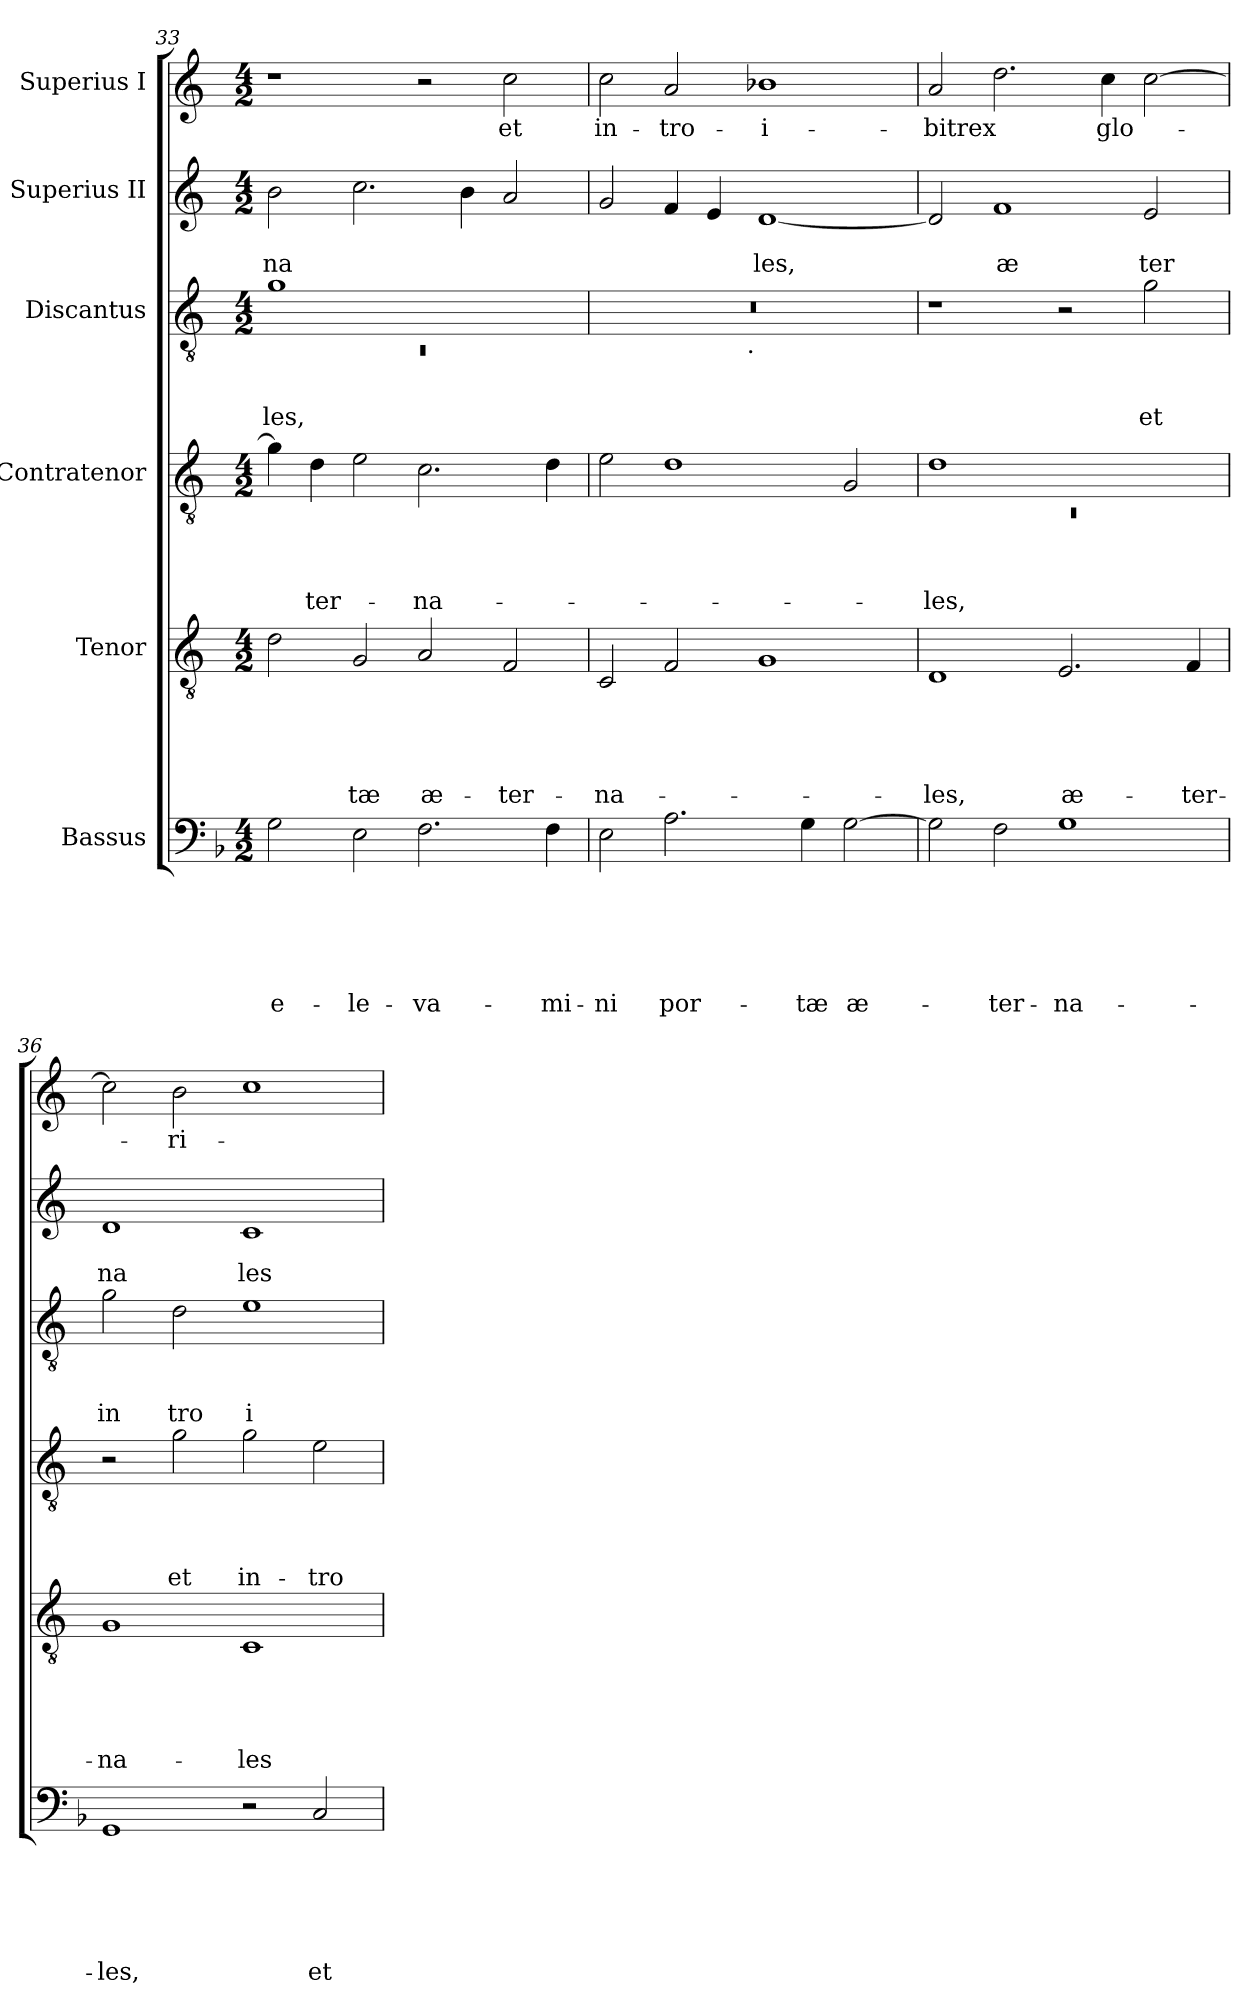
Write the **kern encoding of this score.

**kern	**text	**text	**text	**text	**text	**text	**kern	**text	**text	**text	**text	**text	**kern	**text	**text	**text	**text	**kern	**text	**text	**text	**kern	**text	**text	**kern	**text
*part6	*part6	*part6	*part6	*part6	*part6	*part6	*part5	*part5	*part5	*part5	*part5	*part5	*part4	*part4	*part4	*part4	*part4	*part3	*part3	*part3	*part3	*part2	*part2	*part2	*part1	*part1
*staff6	*staff6	*staff6	*staff6	*staff6	*staff6	*staff6	*staff5	*staff5	*staff5	*staff5	*staff5	*staff5	*staff4	*staff4	*staff4	*staff4	*staff4	*staff3	*staff3	*staff3	*staff3	*staff2	*staff2	*staff2	*staff1	*staff1
*I"Bassus	*	*	*	*	*	*	*I"Tenor	*	*	*	*	*	*I"Contratenor	*	*	*	*	*I"Discantus	*	*	*	*I"Superius II	*	*	*I"Superius I	*
*clefF4	*	*	*	*	*	*	*clefGv2	*	*	*	*	*	*clefGv2	*	*	*	*	*clefGv2	*	*	*	*clefG2	*	*	*clefG2	*
*	*	*	*	*	*	*	*ITrd-3c-5	*	*	*	*	*	*ITrd-3c-5	*	*	*	*	*ITrd-3c-5	*	*	*	*ITrd-3c-5	*	*	*ITrd-3c-5	*
*k[b-]	*	*	*	*	*	*	*k[b-]	*	*	*	*	*	*k[b-]	*	*	*	*	*k[b-]	*	*	*	*k[b-]	*	*	*k[b-]	*
*F:	*	*	*	*	*	*	*F:	*	*	*	*	*	*F:	*	*	*	*	*F:	*	*	*	*F:	*	*	*F:	*
*M4/2	*	*	*	*	*	*	*M4/2	*	*	*	*	*	*M4/2	*	*	*	*	*M4/2	*	*	*	*M4/2	*	*	*M4/2	*
=33	=33	=33	=33	=33	=33	=33	=33	=33	=33	=33	=33	=33	=33	=33	=33	=33	=33	=33	=33	=33	=33	=33	=33	=33	=33	=33
*	*	*	*	*	*	*	*	*	*	*	*	*	*	*	*	*	*	*^	*	*	*	*	*	*	*	*
!	!	!	!	!	!	!LO:LY:b	!	!	!	!	!	!	!	!	!	!	!	!	!LO:N:vis=1	!	!	!LO:LY:b	!	!	!LO:LY:b	!	!
2G\	.	.	.	.	.	e-	2g\	.	.	.	.	.	4cc\]	.	.	.	.	1cc	0rC	.	.	les,	2ee\	.	na	1r	.
!	!	!	!	!	!	!	!	!	!	!	!	!	!	!	!	!	!LO:LY:b	!	!	!	!	!	!	!	!	!	!
.	.	.	.	.	.	.	.	.	.	.	.	.	4g\	.	.	.	-ter-	.	.	.	.	.	.	.	.	.	.
!	!	!	!	!	!	!LO:LY:b	!	!	!	!	!	!LO:LY:b	!	!	!	!	!	!	!	!	!	!	!	!	!	!	!
2E\	.	.	.	.	.	-le-	2c/	.	.	.	.	-tæ	2a\	.	.	.	.	.	.	.	.	.	2.ff\	.	.	.	.
!	!	!	!	!	!	!LO:LY:b	!	!	!	!	!	!LO:LY:b	!	!	!	!	!LO:LY:b	!	!	!	!	!	!	!	!	!	!
2.F\	.	.	.	.	.	-va-	2d/	.	.	.	.	æ-	2.f\	.	.	.	-na-	1ryy	.	.	.	.	.	.	.	2r	.
.	.	.	.	.	.	.	.	.	.	.	.	.	.	.	.	.	.	.	.	.	.	.	4ee\	.	.	.	.
!	!	!	!	!	!	!	!	!	!	!	!	!LO:LY:b	!	!	!	!	!	!	!	!	!	!	!	!	!	!	!LO:LY:b
.	.	.	.	.	.	.	2B-/	.	.	.	.	-ter-	.	.	.	.	.	.	.	.	.	.	2dd/	.	.	2ff\	et
!	!	!	!	!	!	!LO:LY:b	!	!	!	!	!	!	!	!	!	!	!	!	!	!	!	!	!	!	!	!	!
4F\	.	.	.	.	.	-mi-	.	.	.	.	.	.	4g\	.	.	.	.	.	.	.	.	.	.	.	.	.	.
=34	=34	=34	=34	=34	=34	=34	=34	=34	=34	=34	=34	=34	=34	=34	=34	=34	=34	=34	=34	=34	=34	=34	=34	=34	=34	=34	=34
!	!	!	!	!	!	!LO:LY:b	!	!	!	!	!	!LO:LY:b	!	!	!	!	!	!	!	!	!	!	!	!	!	!	!LO:LY:b
2E\	.	.	.	.	.	-ni	2F/	.	.	.	.	-na-	2a\	.	.	.	.	0r	2ryy	.	.	.	2cc/	.	.	2ff\	in-
!	!	!	!	!	!	!LO:LY:b	!	!	!	!	!	!	!	!	!	!	!	!	!	!	!	!	!	!	!	!	!LO:LY:b
2.A\	.	.	.	.	.	por-	2B-/	.	.	.	.	.	1g	.	.	.	.	.	4...ryy	.	.	.	4b-/	.	.	2dd/	-tro-
.	.	.	.	.	.	.	.	.	.	.	.	.	.	.	.	.	.	.	.	.	.	.	4a/	.	.	.	.
!	!	!	!	!	!	!	!	!	!	!	!	!	!	!	!	!	!	!	!LO:TX:b:t=.	!	!	!	!	!	!	!	!
.	.	.	.	.	.	.	.	.	.	.	.	.	.	.	.	.	.	.	1ryy	.	.	.	.	.	.	.	.
!	!	!	!	!	!	!	!	!	!	!	!	!	!	!	!	!	!	!	!	!	!	!	!	!	!LO:LY:b	!	!LO:LY:b
.	.	.	.	.	.	.	1c	.	.	.	.	.	.	.	.	.	.	.	.	.	.	.	[<1g	.	les,	1ee-X	-i-
!	!	!	!	!	!	!LO:LY:b	!	!	!	!	!	!	!	!	!	!	!	!	!	!	!	!	!	!	!	!	!
4G\	.	.	.	.	.	-tæ	.	.	.	.	.	.	.	.	.	.	.	.	.	.	.	.	.	.	.	.	.
!	!	!	!	!	!	!LO:LY:b	!	!	!	!	!	!	!	!	!	!	!	!	!	!	!	!	!	!	!	!	!
[>2G\	.	.	.	.	.	æ-	.	.	.	.	.	.	2c/	.	.	.	.	.	.	.	.	.	.	.	.	.	.
.	.	.	.	.	.	.	.	.	.	.	.	.	.	.	.	.	.	.	32ryy	.	.	.	.	.	.	.	.
=35	=35	=35	=35	=35	=35	=35	=35	=35	=35	=35	=35	=35	=35	=35	=35	=35	=35	=35	=35	=35	=35	=35	=35	=35	=35	=35	=35
*	*	*	*	*	*	*	*	*	*	*	*	*	*^	*	*	*	*	*	*	*	*	*	*	*	*	*	*
!	!	!	!	!	!	!	!	!	!	!	!	!LO:LY:b	!	!LO:N:vis=1	!	!	!	!LO:LY:b	!	!	!	!	!	!	!	!	!	!LO:LY:b
*	*	*	*	*	*	*	*	*	*	*	*	*	*	*	*	*	*	*	*v	*v	*	*	*	*	*	*	*	*
2G\]	.	.	.	.	.	.	1G	.	.	.	.	-les,	1g	0rC	.	.	.	-les,	1r	.	.	.	2g/]	.	.	2dd/	-bitrex
!	!	!	!	!	!	!LO:LY:b	!	!	!	!	!	!	!	!	!	!	!	!	!	!	!	!	!	!	!LO:LY:b	!	!
2F\	.	.	.	.	.	-ter-	.	.	.	.	.	.	.	.	.	.	.	.	.	.	.	.	1b-	.	æ	2.gg\	.
!	!	!	!	!	!	!LO:LY:b	!	!	!	!	!	!LO:LY:b	!	!	!	!	!	!	!	!	!	!	!	!	!	!	!
1G	.	.	.	.	.	-na-	2.A/	.	.	.	.	æ-	1ryy	.	.	.	.	.	2r	.	.	.	.	.	.	.	.
!	!	!	!	!	!	!	!	!	!	!	!	!	!	!	!	!	!	!	!	!	!	!	!	!	!	!	!LO:LY:b
.	.	.	.	.	.	.	.	.	.	.	.	.	.	.	.	.	.	.	.	.	.	.	.	.	.	4ff\	glo-
!	!	!	!	!	!	!	!	!	!	!	!	!	!	!	!	!	!	!	!	!	!	!LO:LY:b	!	!	!LO:LY:b	!	!
.	.	.	.	.	.	.	.	.	.	.	.	.	.	.	.	.	.	.	2cc\	.	.	et	2a/	.	ter	[>2ff\	.
!	!	!	!	!	!	!	!	!	!	!	!	!LO:LY:b	!	!	!	!	!	!	!	!	!	!	!	!	!	!	!
.	.	.	.	.	.	.	4B-/	.	.	.	.	-ter-	.	.	.	.	.	.	.	.	.	.	.	.	.	.	.
*	*	*	*	*	*	*	*	*	*	*	*	*	*v	*v	*	*	*	*	*	*	*	*	*	*	*	*	*
=36	=36	=36	=36	=36	=36	=36	=36	=36	=36	=36	=36	=36	=36	=36	=36	=36	=36	=36	=36	=36	=36	=36	=36	=36	=36	=36
!	!	!	!	!	!	!LO:LY:b	!	!	!	!	!	!LO:LY:b	!	!	!	!	!	!	!	!	!LO:LY:b	!	!	!LO:LY:b	!	!
1GG	.	.	.	.	.	-les,	1c	.	.	.	.	-na-	2r	.	.	.	.	2cc\	.	.	in	1g	.	na	2ff\]	.
!	!	!	!	!	!	!	!	!	!	!	!	!	!	!	!	!	!LO:LY:b	!	!	!	!LO:LY:b	!	!	!	!	!LO:LY:b
.	.	.	.	.	.	.	.	.	.	.	.	.	2cc\	.	.	.	et	2g\	.	.	tro	.	.	.	2ee\	-ri-
!	!	!	!	!	!	!	!	!	!	!	!	!LO:LY:b	!	!	!	!	!LO:LY:b	!	!	!	!LO:LY:b	!	!	!LO:LY:b	!	!
2r	.	.	.	.	.	.	1F	.	.	.	.	-les	2cc\	.	.	.	in-	1a	.	.	i	1f	.	les	1ff	.
!	!	!	!	!	!	!LO:LY:b	!	!	!	!	!	!	!	!	!	!	!LO:LY:b	!	!	!	!	!	!	!	!	!
2C/	.	.	.	.	.	et	.	.	.	.	.	.	2a\	.	.	.	-tro-	.	.	.	.	.	.	.	.	.
=	=	=	=	=	=	=	=	=	=	=	=	=	=	=	=	=	=	=	=	=	=	=	=	=	=	=
*-	*-	*-	*-	*-	*-	*-	*-	*-	*-	*-	*-	*-	*-	*-	*-	*-	*-	*-	*-	*-	*-	*-	*-	*-	*-	*-
